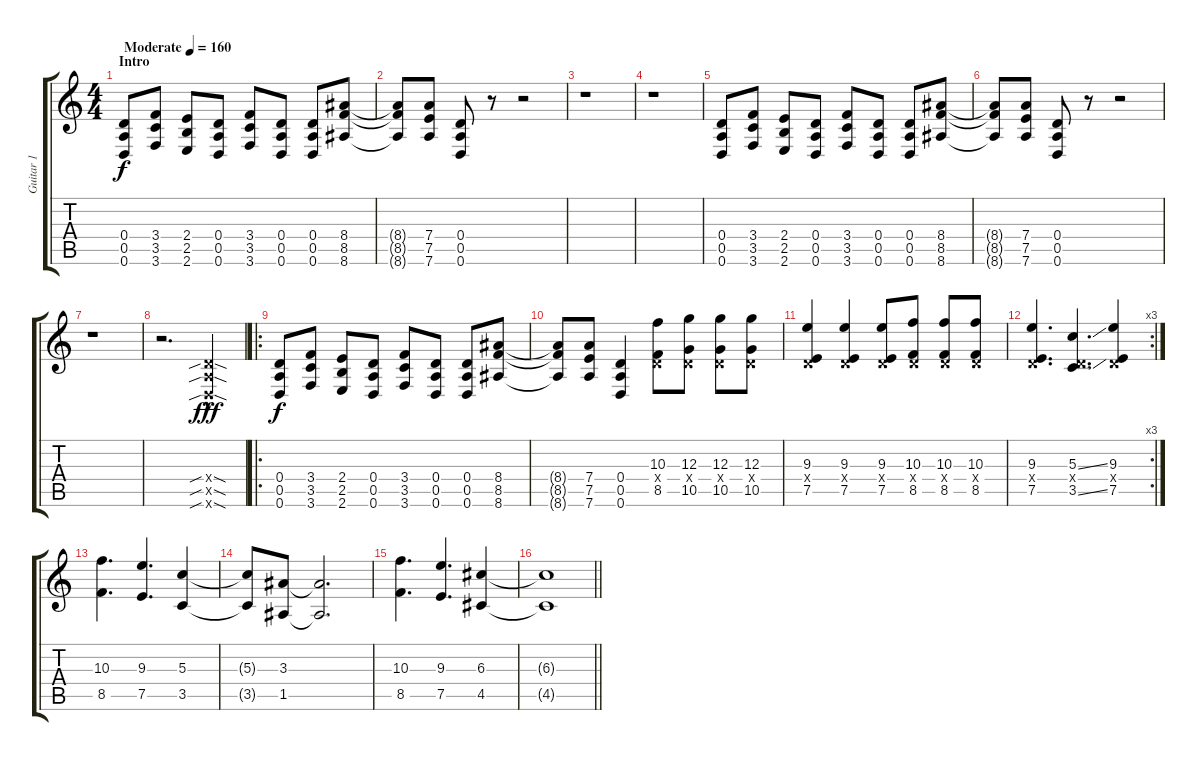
\track ("Guitar 1" "Guitar 1") {instrument distortionguitar}
\staff {score tabs}
\tuning (E4 B3 G3 D3 A2 D2) {hide}
\ts (4 4)
\section ("" "Intro")
\tempo (160 "Moderate")
\clef g2
\ks c
(0.4 0.5 0.6).8{dy f instrument distortionguitar} (3.4 3.5 3.6).8 (2.4 2.5 2.6).8 (0.4 0.5 0.6).8 (3.4 3.5 3.6).8 (0.4 0.5 0.6).8 (0.4 0.5 0.6).8 (8.4 8.5 8.6).8 |
(8.4{t} 8.5{t} 8.6{t}).8 (7.4 7.5 7.6).8 (0.4 0.5 0.6).8 r.8 r.2 |
r.1 |
r.1 |
(0.4 0.5 0.6).8 (3.4 3.5 3.6).8 (2.4 2.5 2.6).8 (0.4 0.5 0.6).8 (3.4 3.5 3.6).8 (0.4 0.5 0.6).8 (0.4 0.5 0.6).8 (8.4 8.5 8.6).8 |
(8.4{t} 8.5{t} 8.6{t}).8 (7.4 7.5 7.6).8 (0.4 0.5 0.6).8 r.8 r.2 |
r.1 |
r.2{d} (0.4{sib sod hac x} 0.5{sib sod hac x} 0.6{sib sod hac x}).4{dy fff} |
\ro
(0.4 0.5 0.6).8{dy f balance 0} (3.4 3.5 3.6).8 (2.4 2.5 2.6).8 (0.4 0.5 0.6).8 (3.4 3.5 3.6).8 (0.4 0.5 0.6).8 (0.4 0.5 0.6).8 (8.4 8.5 8.6).8 |
(8.4{t} 8.5{t} 8.6{t}).8 (7.4 7.5 7.6).8 (0.4 0.5 0.6).4 (10.3 0.4{x} 8.5).8{balance 8} (12.3 0.4{x} 10.5).8 (12.3 0.4{x} 10.5).8 (12.3 0.4{x} 10.5).8 |
(9.3 0.4{x} 7.5).4 (9.3 0.4{x} 7.5).4 (9.3 0.4{x} 7.5).8 (10.3 0.4{x} 8.5).8 (10.3 0.4{x} 8.5).8 (10.3 0.4{x} 8.5).8 |
\rc 3
(9.3 0.4{x} 7.5).4{d} (5.3{ss} 0.4{x} 3.5{ss}).4{d} (9.3 0.4{x} 7.5).4 |
(10.3 8.5).4{d} (9.3 7.5).4{d} (5.3 3.5).4 |
(5.3{t} 3.5{t}).8 (3.3 1.5).8 (3.3{t} 1.5{t}).2{d} |
(10.3 8.5).4{d} (9.3 7.5).4{d} (6.3 4.5).4 |
\barLineRight lightlight
(6.3{t} 4.5{t}).1
